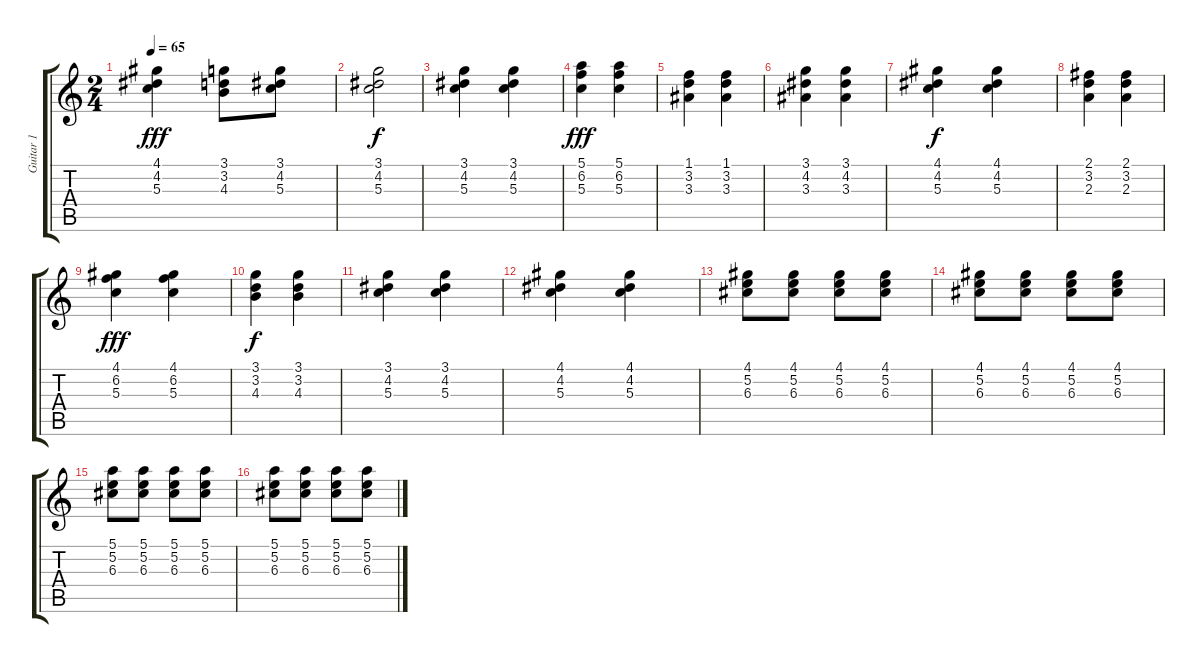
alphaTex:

\track ("Guitar 1" "Guitar 1") {instrument acousticguitarnylon}
\staff {score tabs}
\tuning (E4 B3 G3 D3 A2 E2) {hide}
\ts (2 4)
\tempo 65
\clef g2
\ks c
(4.1 4.2 5.3).4{dy fff} (3.1 3.2 4.3).8 (3.1 4.2 5.3).8 |
(3.1 4.2 5.3).2{dy f} |
(3.1 4.2 5.3).4 (3.1 4.2 5.3).4 |
(5.1 6.2 5.3).4{dy fff} (5.1 6.2 5.3).4 |
(1.1 3.2 3.3).4 (1.1 3.2 3.3).4 |
(3.1 4.2 3.3).4 (3.1 4.2 3.3).4 |
(4.1 4.2 5.3).4{dy f} (4.1 4.2 5.3).4 |
(2.1 3.2 2.3).4 (2.1 3.2 2.3).4 |
(4.1 6.2 5.3).4{dy fff} (4.1 6.2 5.3).4 |
(3.1 3.2 4.3).4{dy f} (3.1 3.2 4.3).4 |
(3.1 4.2 5.3).4 (3.1 4.2 5.3).4 |
(4.1 4.2 5.3).4 (4.1 4.2 5.3).4 |
(4.1 5.2 6.3).8 (4.1 5.2 6.3).8 (4.1 5.2 6.3).8 (4.1 5.2 6.3).8 |
(4.1 5.2 6.3).8 (4.1 5.2 6.3).8 (4.1 5.2 6.3).8 (4.1 5.2 6.3).8 |
(5.1 5.2 6.3).8 (5.1 5.2 6.3).8 (5.1 5.2 6.3).8 (5.1 5.2 6.3).8 |
(5.1 5.2 6.3).8 (5.1 5.2 6.3).8 (5.1 5.2 6.3).8 (5.1 5.2 6.3).8
